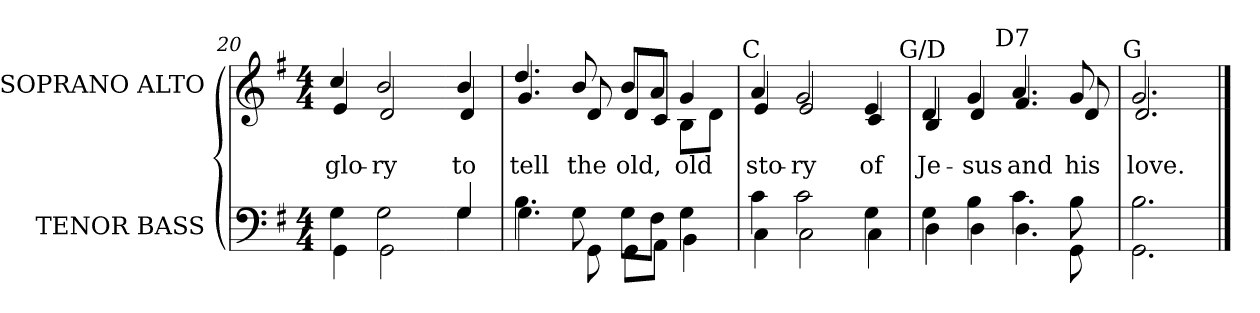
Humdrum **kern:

**kern	**kern	**text
*part2	*part1	*part1
*staff2	*staff1	*staff1
*I"TENOR BASS	*I"SOPRANO ALTO	*
*I'T. B.	*I'S. A.	*
*clefF4	*clefG2	*
*k[f#]	*k[f#]	*
*G:	*G:	*
*M4/4	*M4/4	*
=20	=20	=20
*^	*	*
!	!	!LO:TX:a:cj:t=G	!
!	!	!	!LO:LY:b:color=#000000
*	*	*^	*
4Gi\	4GGi\	4cci/	4ei/	glo-
!	!	!	!	!LO:LY:b:color=#000000
2Gi\	2GGi\	2bi/	2di/	-ry
!!LO:LB:g=z	!!
=21-	=21-	=21-	=21-	=21-
!	!	!	!	!LO:LY:b:color=#000000
4Gi/	4Gi\	4bi/	4di/	to
=22	=22	=22	=22	=22
!	!	!	!	!LO:LY:b:color=#000000
4.Bi\	4.Gi\	4.ddi/	4.gi/	tell
!	!	!	!	!LO:LY:b:color=#000000
8Gi\	8GGi\	8bi/	8di/	the
!	!	!	!	!LO:LY:b:color=#000000
8Gi\L	8GGi\L	8bi/L	8di/L	old,
8F#i\J	8AAi\J	8ai/J	8ci/J	.
!	!	!	!	!LO:LY:b:color=#000000
4Gi\	4BBi\	4gi/	8Bi\L	old
.	.	.	8di\J	.
=23	=23	=23	=23	=23
!	!	!LO:TX:a:cj:t=C	!	!
!	!	!	!	!LO:LY:b:color=#000000
4ci\	4Ci\	4ai/	4ei/	sto-
!	!	!	!	!LO:LY:b:color=#000000
2ci\	2Ci\	2gi/	2ei/	-ry
!	!	!	!	!LO:LY:b:color=#000000
4Gi\	4Ci\	4ei/	4ci/	of
=24	=24	=24	=24	=24
!	!	!LO:TX:a:cj:t=G/D	!	!
!	!	!	!	!LO:LY:b:color=#000000
4Gi\	4Di\	4di/	4Bi/	Je-
!	!	!	!	!LO:LY:b:color=#000000
4Bi\	4Di\	4gi/	4di/	-sus
!	!	!LO:TX:a:cj:t=D7	!	!
!	!	!	!	!LO:LY:b:color=#000000
4.ci\	4.Di\	4.ai/	4.f#i/	and
!	!	!	!	!LO:LY:b:color=#000000
8Bi\	8GGi\	8gi/	8di/	his
=25	=25	=25	=25	=25
!	!	!LO:TX:a:cj:t=G	!	!
!	!	!	!	!LO:LY:b:color=#000000
2.Bi\	2.GGi\	2.gi/	2.di/	love.
*v	*v	*	*	*
*	*v	*v	*
==	==	==
*-	*-	*-
